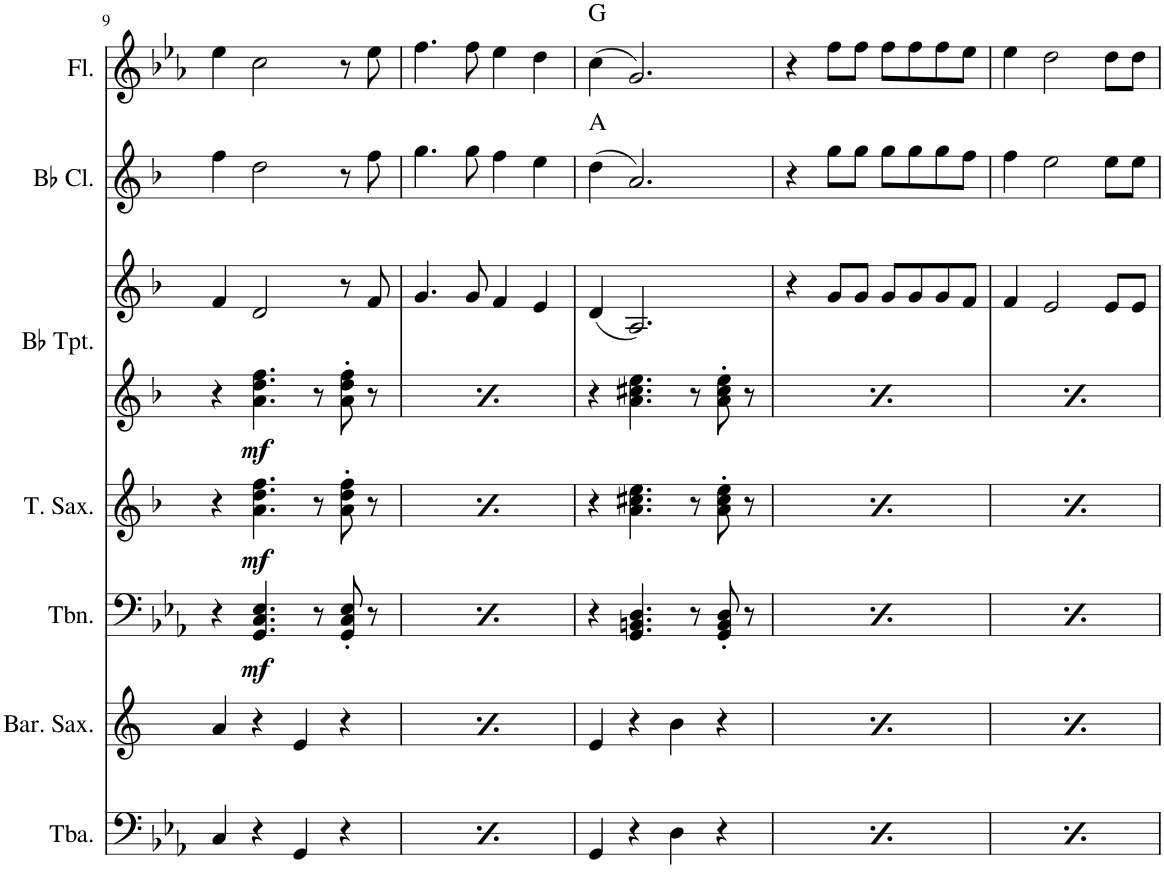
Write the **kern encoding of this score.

**kern	**kern	**kern	**dynam	**kern	**dynam	**kern	**kern	**dynam	**kern	**harte	**kern	**harte	**kern	**kern	**dynam	**kern	**dynam	**kern	**kern	**harte
*part12	*part11	*part10	*part10	*part9	*part9	*part8	*part8	*part8	*part7	*part7	*part6	*part6	*part5	*part4	*part4	*part3	*part3	*part2	*part1	*part1
*staff13	*staff12	*staff11	*staff11	*staff10	*staff10	*staff9	*staff8	*staff8/9	*staff7	*	*staff6	*	*staff5	*staff4	*staff4	*staff3	*staff3	*staff2	*staff1	*
*I"Tuba	*I"Baritone Saxophone	*I"Trombone	*	*I"Tenor Saxophone	*	*I"Bb Trumpet	*	*	*I"Bb Clarinet	*	*I"Flute	*	*I"Bass	*I"Baritone	*	*I"Tenor	*	*I"Alto	*I"Soprano	*
*I'Tba.	*I'Bar. Sax.	*I'Tbn.	*	*I'T. Sax.	*	*I'Bb Tpt.	*	*	*I'Bb Cl.	*	*I'Fl.	*	*I'B.	*I'Bar.	*	*I'T.	*	*I'A.	*I'S.	*
!!LO:PB:g=z
*clefF4	*clefG2	*clefF4	*	*clefG2	*	*clefG2	*clefG2	*	*clefG2	*	*clefG2	*	*clefF4	*clefF4	*	*clefGv2	*	*clefG2	*clefG2	*
*	*Trd12c21	*	*	*Trd8c14	*	*Trd1c2	*Trd1c2	*	*Trd1c2	*	*	*	*	*	*	*	*	*	*	*
*k[b-e-a-]	*k[]	*k[b-e-a-]	*	*k[b-]	*	*k[b-]	*k[b-]	*	*k[b-]	*	*k[b-e-a-]	*	*k[b-e-a-]	*k[b-e-a-]	*	*k[b-e-a-]	*	*k[b-e-a-]	*k[b-e-a-]	*
*M4/4	*M4/4	*M4/4	*	*M4/4	*	*M4/4	*M4/4	*	*M4/4	*	*M4/4	*	*M4/4	*M4/4	*	*M4/4	*	*M4/4	*M4/4	*
=9	=9	=9	=9	=9	=9	=9	=9	=9	=9	=9	=9	=9	=9	=9	=9	=9	=9	=9	=9	=9
4C/	4a/	4r	.	4r	.	4r	4f/	.	4ff\	.	4ee-\	.	4C	4r	.	4r	.	4ee-	4ee-	.
!	!	!	!LO:DY:b	!	!LO:DY:b	!	!	!LO:DY:b=2	!	!	!	!	!	!	!LO:DY:b	!	!LO:DY:b	!	!	!
4r	4r	4.GG/ 4.C/ 4.E-/	mf	4.a\ 4.dd\ 4.ff\	mf	4.a\ 4.dd\ 4.ff\	2d/	mf	2dd\	.	2cc\	.	4r	4.G 4.c 4.e-	mf	4.G 4.c 4.e-	mf	2cc	2cc	.
4GG/	4e/	.	.	.	.	.	.	.	.	.	.	.	4GG	.	.	.	.	.	.	.
.	.	8r	.	8r	.	8r	.	.	.	.	.	.	.	8r	.	8r	.	.	.	.
4r	4r	8GG/' 8C/' 8E-/'	.	8a\' 8dd\' 8ff\'	.	8a\' 8dd\' 8ff\'	8r	.	8r	.	8r	.	4r	8G' 8c' 8e-'	.	8G' 8c' 8e-'	.	8r	8r	.
.	.	8r	.	8r	.	8r	8f/	.	8ff\	.	8ee-\	.	.	8r	.	8r	.	8ee-	8ee-	.
=10	=10	=10	=10	=10	=10	=10	=10	=10	=10	=10	=10	=10	=10	=10	=10	=10	=10	=10	=10	=10
4C/	4a/	4r	.	4r	.	4r	4.g/	.	4.gg\	.	4.ff\	.	4C	4r	.	4r	.	4ff	4ff	.
!	!	!	!LO:DY:b	!	!LO:DY:b	!	!	!LO:DY:b=2	!	!	!	!	!	!	!LO:DY:b	!	!LO:DY:b	!	!	!
4r	4r	4.GG/ 4.C/ 4.E-/	mf	4.a\ 4.dd\ 4.ff\	mf	4.a\ 4.dd\ 4.ff\	.	mf	.	.	.	.	4r	4.G 4.c 4.e-	mf	4.G 4.c 4.e-	mf	8r	8r	.
.	.	.	.	.	.	.	8g/	.	8gg\	.	8ff\	.	.	.	.	.	.	8ff	8ff	.
4GG/	4e/	.	.	.	.	.	4f/	.	4ff\	.	4ee-\	.	4GG	.	.	.	.	4ee-	4ee-	.
.	.	8r	.	8r	.	8r	.	.	.	.	.	.	.	8r	.	8r	.	.	.	.
4r	4r	8GG/' 8C/' 8E-/'	.	8a\' 8dd\' 8ff\'	.	8a\' 8dd\' 8ff\'	4e/	.	4ee\	.	4dd\	.	4r	8G' 8c' 8e-'	.	8G' 8c' 8e-'	.	4dd	4dd	.
.	.	8r	.	8r	.	8r	.	.	.	.	.	.	.	8r	.	8r	.	.	.	.
=11	=11	=11	=11	=11	=11	=11	=11	=11	=11	=11	=11	=11	=11	=11	=11	=11	=11	=11	=11	=11
4GG/	4e/	4r	.	4r	.	4r	(4d/	.	(4dd\	A:maj	(4cc\	G:maj	4GG	4r	.	4r	.	(4cc	(4cc	G:maj
4r	4r	4.GG/ 4.BBn/ 4.D/	.	4.a\ 4.cc#X\ 4.ee\	.	4.a\ 4.cc#X\ 4.ee\	2.A/)	.	2.a/)	.	2.g/)	.	4r	4.G 4.Bn 4.d	.	4.G 4.Bn 4.d	.	2.g)	2.g)	.
4D\	4b\	.	.	.	.	.	.	.	.	.	.	.	4D	.	.	.	.	.	.	.
.	.	8r	.	8r	.	8r	.	.	.	.	.	.	.	8r	.	8r	.	.	.	.
4r	4r	8GG/' 8BB/' 8D/'	.	8a\' 8cc#\' 8ee\'	.	8a\' 8cc#\' 8ee\'	.	.	.	.	.	.	4r	8G' 8B' 8d'	.	8G' 8B' 8d'	.	.	.	.
.	.	8r	.	8r	.	8r	.	.	.	.	.	.	.	8r	.	8r	.	.	.	.
=12	=12	=12	=12	=12	=12	=12	=12	=12	=12	=12	=12	=12	=12	=12	=12	=12	=12	=12	=12	=12
4GG/	4e/	4r	.	4r	.	4r	4r	.	4r	.	4r	.	4GG	4r	.	4r	.	4r	4r	.
4r	4r	4.GG/ 4.BBn/ 4.D/	.	4.a\ 4.cc#X\ 4.ee\	.	4.a\ 4.cc#X\ 4.ee\	8g/L	.	8gg\L	.	8ff\L	.	4r	4.G 4.Bn 4.d	.	4.G 4.Bn 4.d	.	8ff\L	8ff\L	.
.	.	.	.	.	.	.	8g/J	.	8gg\J	.	8ff\J	.	.	.	.	.	.	8ff\J	8ff\J	.
4D\	4b\	.	.	.	.	.	8g/L	.	8gg\L	.	8ff\L	.	4D	.	.	.	.	8ff\L	8ff\L	.
.	.	8r	.	8r	.	8r	8g/	.	8gg\	.	8ff\	.	.	8r	.	8r	.	8ff\J	8ff\J	.
4r	4r	8GG/' 8BB/' 8D/'	.	8a\' 8cc#\' 8ee\'	.	8a\' 8cc#\' 8ee\'	8g/	.	8gg\	.	8ff\	.	4r	8G' 8B' 8d'	.	8G' 8B' 8d'	.	8ff\L	8ff\L	.
.	.	8r	.	8r	.	8r	8f/J	.	8ff\J	.	8ee-\J	.	.	8r	.	8r	.	8ee-\J	8ee-\J	.
=13	=13	=13	=13	=13	=13	=13	=13	=13	=13	=13	=13	=13	=13	=13	=13	=13	=13	=13	=13	=13
4GG/	4e/	4r	.	4r	.	4r	4f/	.	4ff\	.	4ee-\	.	4GG	4r	.	4r	.	4ee-	4ee-	.
4r	4r	4.GG/ 4.BBn/ 4.D/	.	4.a\ 4.cc#X\ 4.ee\	.	4.a\ 4.cc#X\ 4.ee\	2e/	.	2ee\	.	2dd\	.	4r	4.G 4.Bn 4.d	.	4.G 4.Bn 4.d	.	2dd	2dd	.
4D\	4b\	.	.	.	.	.	.	.	.	.	.	.	4D	.	.	.	.	.	.	.
.	.	8r	.	8r	.	8r	.	.	.	.	.	.	.	8r	.	8r	.	.	.	.
4r	4r	8GG/' 8BB/' 8D/'	.	8a\' 8cc#\' 8ee\'	.	8a\' 8cc#\' 8ee\'	8e/L	.	8ee\L	.	8dd\L	.	4r	8G' 8B' 8d'	.	8G' 8B' 8d'	.	8dd\L	8dd\L	.
.	.	8r	.	8r	.	8r	8e/J	.	8ee\J	.	8dd\J	.	.	8r	.	8r	.	8dd\J	8dd\J	.
=	=	=	=	=	=	=	=	=	=	=	=	=	=	=	=	=	=	=	=	=
*-	*-	*-	*-	*-	*-	*-	*-	*-	*-	*-	*-	*-	*-	*-	*-	*-	*-	*-	*-	*-
